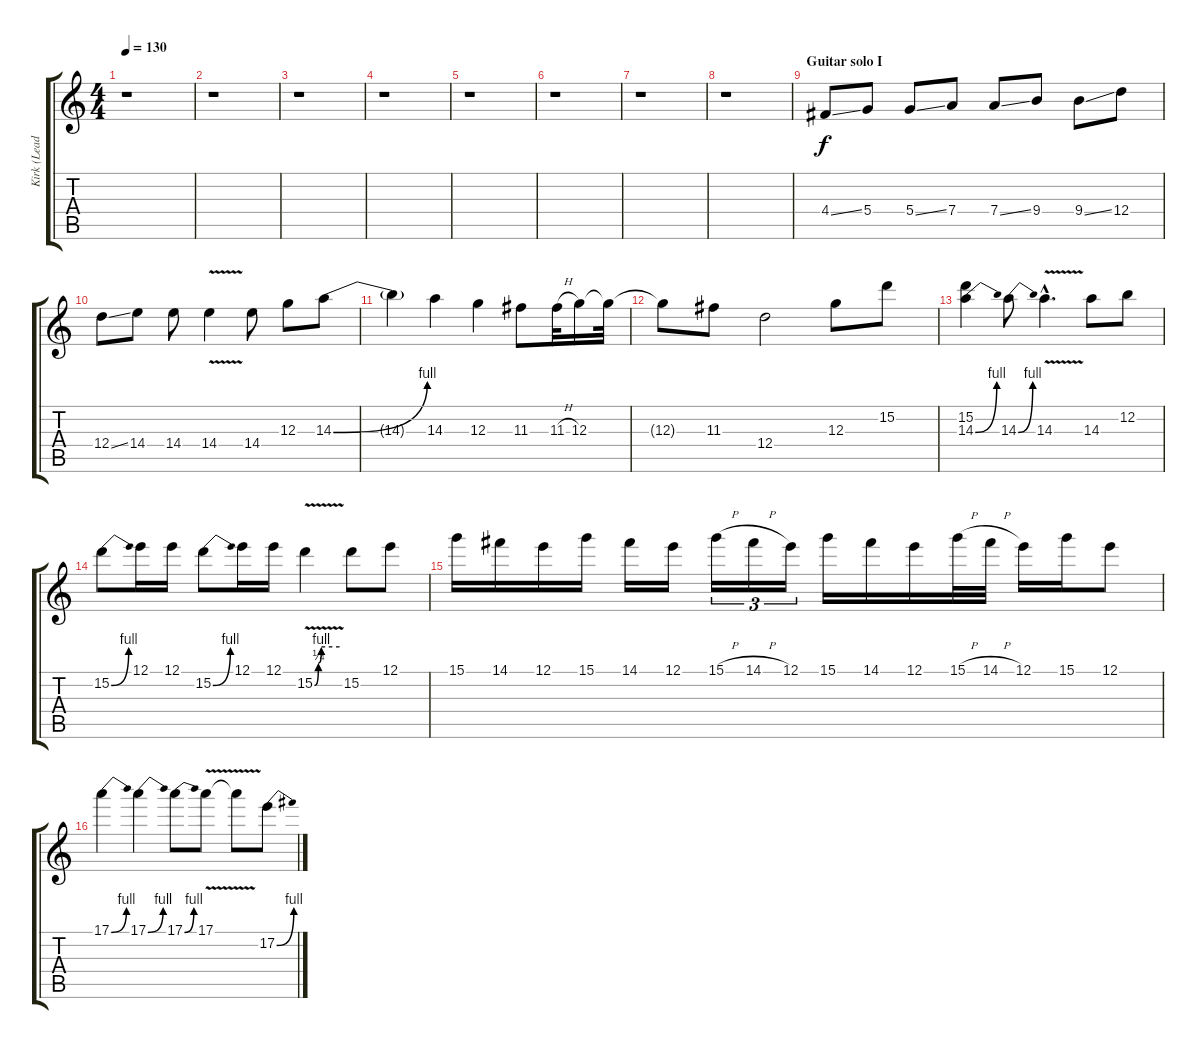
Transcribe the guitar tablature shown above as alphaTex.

\track ("Kirk (Lead Guitar)" "Kirk (Lead") {instrument distortionguitar}
\staff {score tabs}
\tuning (E4 B3 G3 D3 A2 E2) {hide}
\ts (4 4)
\tempo 130
\clef g2
\ks c
r.1{dy f} |
r.1 |
r.1 |
r.1 |
r.1 |
r.1 |
r.1 |
r.1 |
\section ("" "Guitar solo I")
4.4{ss}.8 5.4.8 5.4{ss}.8 7.4.8 7.4{ss}.8 9.4.8 9.4{ss}.8 12.4.8 |
12.4{ss}.8 14.4.8 14.4.8 14.4{v}.4 14.4.8 12.3.8 14.3{be (bend 0 0 60 4)}.8 |
14.3{t}.4 14.3.4 12.3.4 11.3.8 11.3{h}.32 12.3.16 12.3{t}.32 |
12.3{t}.8 11.3.8 12.4.2 12.3.8 15.2.8 |
(15.2 14.3{be (bend 0 0 60 4)}).4 14.3{be (bend 0 0 60 4)}.8 14.3{v hac}.4{d} 14.3.8 12.2.8 |
15.2{be (bend 0 0 60 4)}.8 12.1.16 12.1.16 15.2{be (bend 0 0 60 4)}.8 12.1.16 12.1.16 15.2{be (custom 0 0 9 1 16 4 60 4) v}.4 15.2.8 12.1.8 |
15.1.16 14.1.16 12.1.16 15.1.16 14.1.16 12.1.16 15.1{h}.16{tu (3 2)} 14.1{h}.16{tu (3 2)} 12.1.16{tu (3 2)} 15.1.16 14.1.16 12.1.16 15.1{h}.32 14.1{h}.32 12.1.16 15.1.16 12.1.8 |
17.1{be (bend 0 0 60 4)}.4 17.1{be (bend 0 0 60 4)}.4 17.1{be (bend 0 0 60 4)}.8 17.1{v}.8 17.1{t}.8 17.2{be (bend 0 0 60 4)}.8
